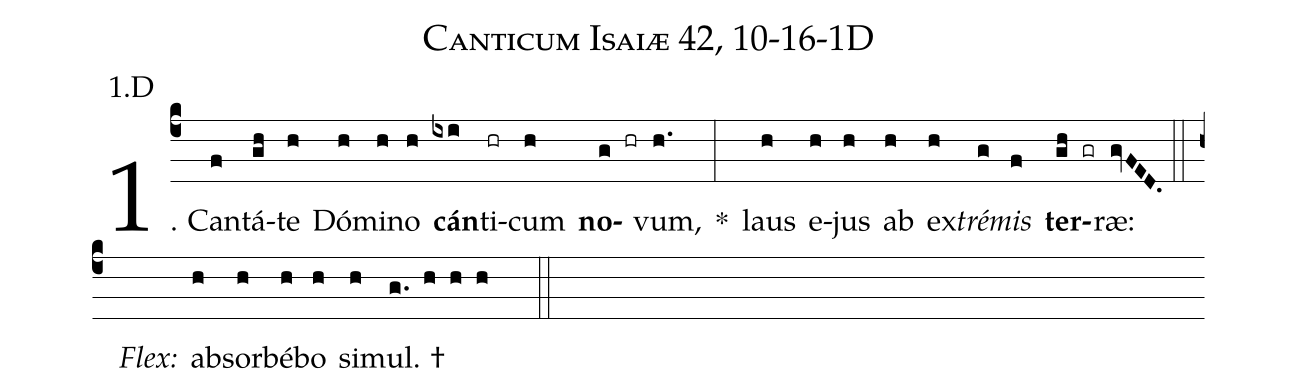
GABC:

name: Canticum Isaiæ 42, 10-16-1D;
annotation: 1.D;
%%
(c4)1. Can(f)tá(gh)te(h) Dó(h)mi(h)no(h) <b>cán</b>(ixi)ti(hr)cum(h) <b>no</b>(g hr)vum,(h.) *(:) laus(h) e(h)jus(h) ab(h) ex(h)<i>tré</i>(g)<i>mis</i>(f) <b>ter</b>(gh gr)ræ:(gvFED.) (::)
<i>Flex:</i>()  ab(h)sor(h)bé(h)bo(h) si(h)mul. †(g. h h h  ::)
